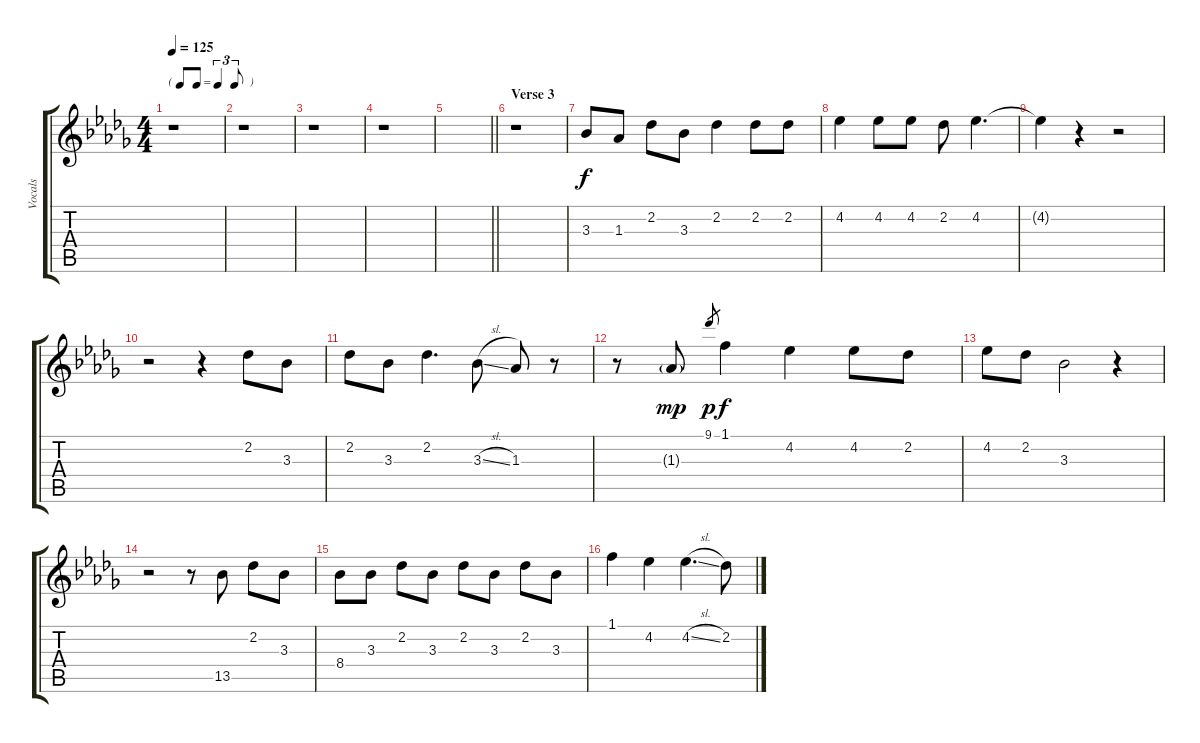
\track ("Vocals" "Vocals") {instrument electricguitarjazz}
\staff {score tabs}
\tuning (E4 B3 G3 D3 A2 E2) {hide}
\ts (4 4)
\tf triplet8th
\tempo 125
\clef g2
\ks db
r.1{dy f} |
r.1 |
r.1 |
r.1 |
\barLineRight lightlight
|
\section ("" "Verse 3")
r.1 |
3.3.8 1.3.8 2.2.8 3.3.8 2.2.4 2.2.8 2.2.8 |
4.2.4 4.2.8 4.2.8 2.2.8 4.2.4{d} |
4.2{t}.4 r.4 r.2 |
r.2 r.4 2.2.8 3.3.8 |
2.2.8 3.3.8 2.2.4{d} 3.3{sl}.8 1.3.8 r.8 |
r.8 1.3{g}.8{dy mp} 9.1.8{gr dy p} 1.1.4{dy f} 4.2.4 4.2.8 2.2.8 |
4.2.8 2.2.8 3.3.2 r.4 |
r.2 r.8 13.5.8 2.2.8 3.3.8 |
8.4.8 3.3.8 2.2.8 3.3.8 2.2.8 3.3.8 2.2.8 3.3.8 |
1.1.4 4.2.4 4.2{sl}.4{d} 2.2.8
